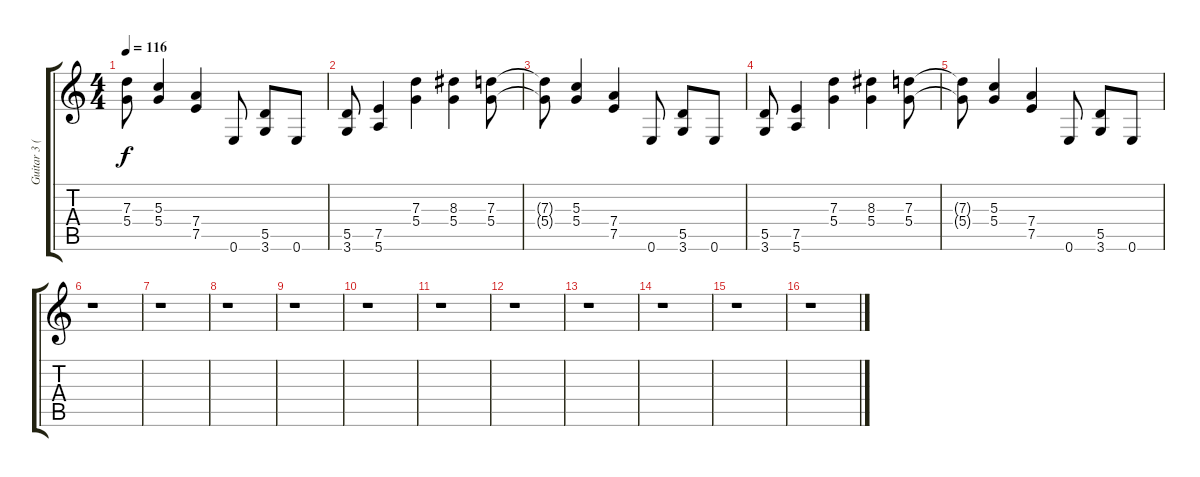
\track ("Guitar 3 (Distorted)" "Guitar 3 (") {instrument distortionguitar}
\staff {score tabs}
\tuning (E4 B3 G3 D3 A2 E2) {hide}
\ts (4 4)
\tempo 116
\clef g2
\ks c
(7.3{t} 5.4{t}).8{dy f} (5.3 5.4).4 (7.4 7.5).4 0.6.8 (5.5 3.6).8 0.6.8 |
(5.5 3.6).8 (7.5 5.6).4 (7.3 5.4).4 (8.3 5.4).4 (7.3 5.4).8 |
(7.3{t} 5.4{t}).8 (5.3 5.4).4 (7.4 7.5).4 0.6.8 (5.5 3.6).8 0.6.8 |
(5.5 3.6).8 (7.5 5.6).4 (7.3 5.4).4 (8.3 5.4).4 (7.3 5.4).8 |
(7.3{t} 5.4{t}).8 (5.3 5.4).4 (7.4 7.5).4 0.6.8 (5.5 3.6).8 0.6.8 |
r.1 |
r.1 |
r.1 |
r.1 |
r.1 |
r.1 |
r.1 |
r.1 |
r.1 |
r.1 |
r.1
